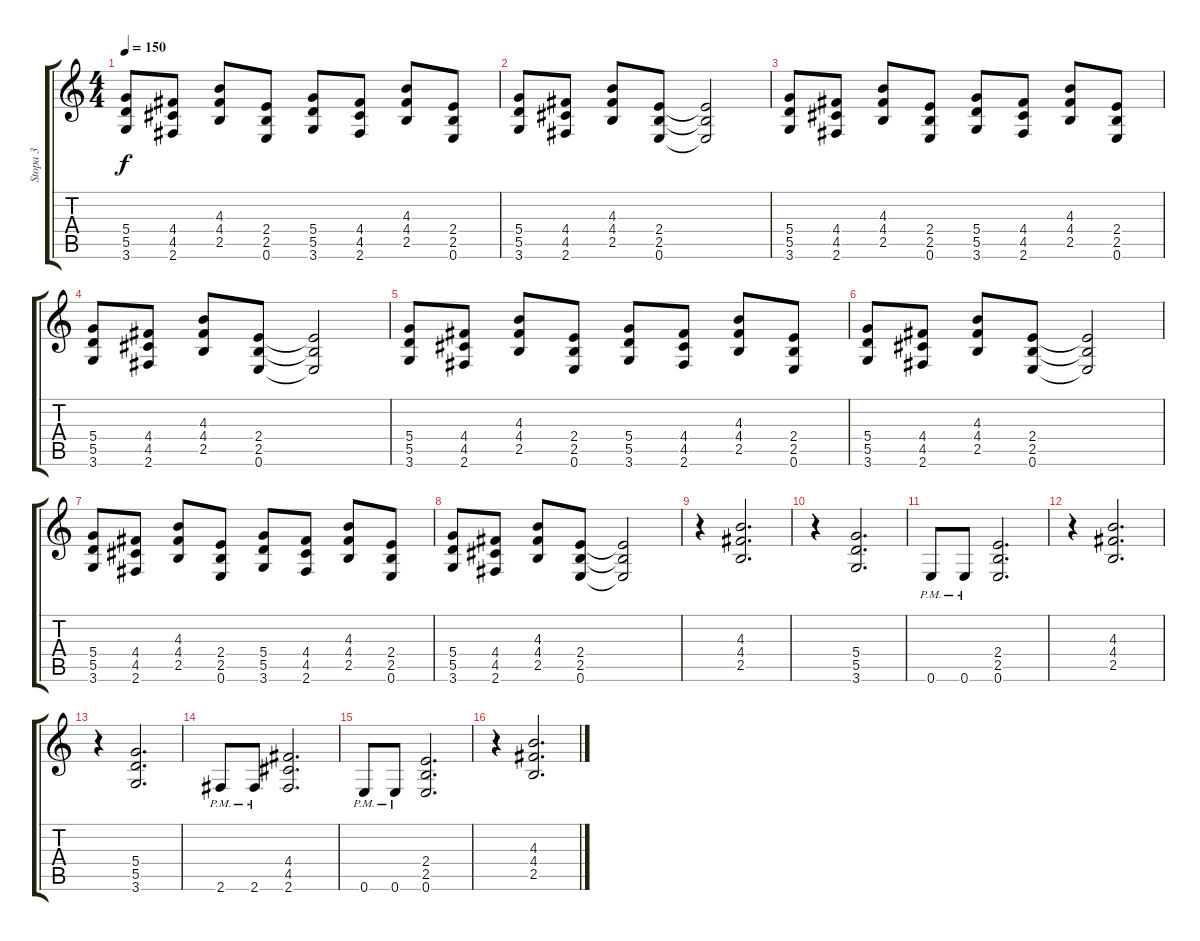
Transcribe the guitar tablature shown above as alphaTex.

\track ("Stopa 3" "Stopa 3") {instrument overdrivenguitar}
\staff {score tabs}
\tuning (E4 B3 G3 D3 A2 E2) {hide}
\ts (4 4)
\tempo 150
\clef g2
\ks c
(5.4 5.5 3.6).8{dy f} (4.4 4.5 2.6).8 (4.3 4.4 2.5).8 (2.4 2.5 0.6).8 (5.4 5.5 3.6).8 (4.4 4.5 2.6).8 (4.3 4.4 2.5).8 (2.4 2.5 0.6).8 |
(5.4 5.5 3.6).8 (4.4 4.5 2.6).8 (4.3 4.4 2.5).8 (2.4 2.5 0.6).8 (2.4{t} 2.5{t} 0.6{t}).2 |
(5.4 5.5 3.6).8 (4.4 4.5 2.6).8 (4.3 4.4 2.5).8 (2.4 2.5 0.6).8 (5.4 5.5 3.6).8 (4.4 4.5 2.6).8 (4.3 4.4 2.5).8 (2.4 2.5 0.6).8 |
(5.4 5.5 3.6).8 (4.4 4.5 2.6).8 (4.3 4.4 2.5).8 (2.4 2.5 0.6).8 (2.4{t} 2.5{t} 0.6{t}).2 |
(5.4 5.5 3.6).8 (4.4 4.5 2.6).8 (4.3 4.4 2.5).8 (2.4 2.5 0.6).8 (5.4 5.5 3.6).8 (4.4 4.5 2.6).8 (4.3 4.4 2.5).8 (2.4 2.5 0.6).8 |
(5.4 5.5 3.6).8 (4.4 4.5 2.6).8 (4.3 4.4 2.5).8 (2.4 2.5 0.6).8 (2.4{t} 2.5{t} 0.6{t}).2 |
(5.4 5.5 3.6).8 (4.4 4.5 2.6).8 (4.3 4.4 2.5).8 (2.4 2.5 0.6).8 (5.4 5.5 3.6).8 (4.4 4.5 2.6).8 (4.3 4.4 2.5).8 (2.4 2.5 0.6).8 |
(5.4 5.5 3.6).8 (4.4 4.5 2.6).8 (4.3 4.4 2.5).8 (2.4 2.5 0.6).8 (2.4{t} 2.5{t} 0.6{t}).2 |
r.4 (4.3 4.4 2.5).2{d} |
r.4 (5.4 5.5 3.6).2{d} |
0.6{pm}.8 0.6{pm}.8 (2.4 2.5 0.6).2{d} |
r.4 (4.3 4.4 2.5).2{d} |
r.4 (5.4 5.5 3.6).2{d} |
2.6{pm}.8 2.6{pm}.8 (4.4 4.5 2.6).2{d} |
0.6{pm}.8 0.6{pm}.8 (2.4 2.5 0.6).2{d} |
r.4 (4.3 4.4 2.5).2{d}
